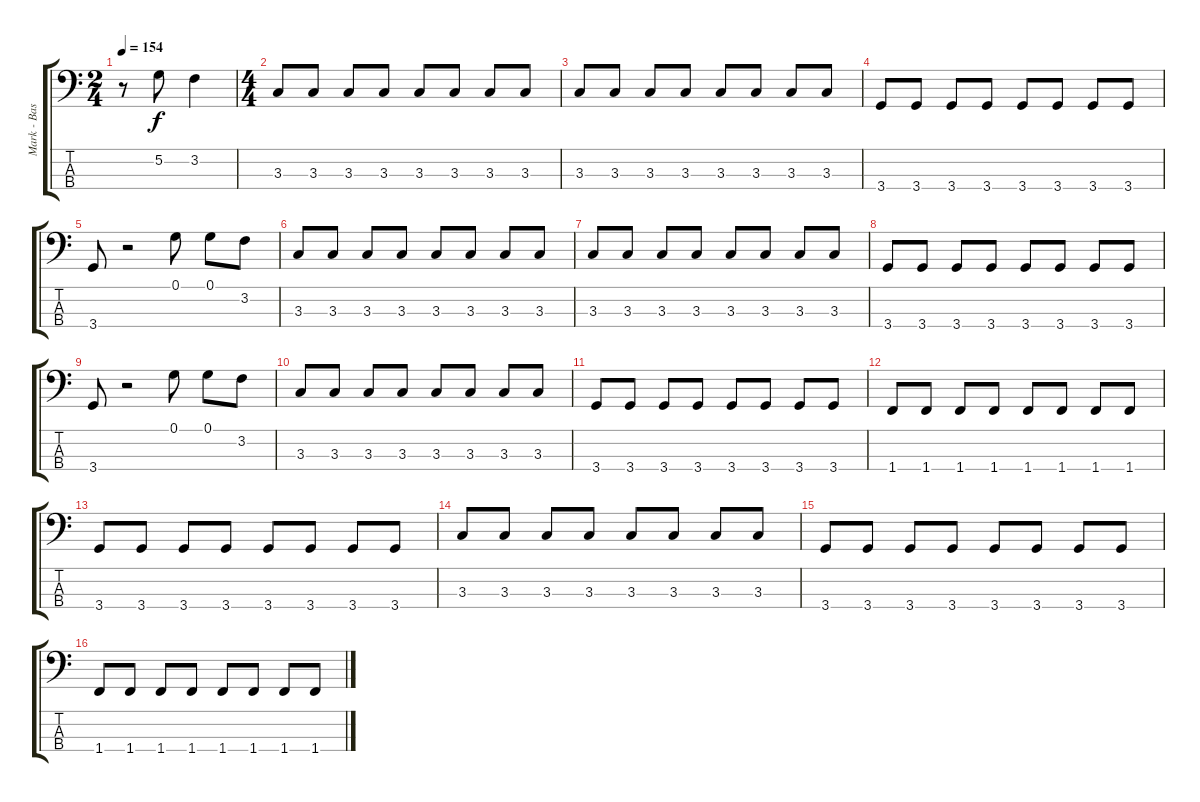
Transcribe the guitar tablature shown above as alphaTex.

\track ("Mark - Bass" "Mark - Bas") {instrument electricbasspick}
\staff {score tabs}
\tuning (G2 D2 A1 E1) {hide}
\ts (2 4)
\tempo 154
\clef f4
\ks c
r.8{dy f instrument electricbasspick} 5.2.8 3.2.4 |
\ts (4 4)
3.3.8 3.3.8 3.3.8 3.3.8 3.3.8 3.3.8 3.3.8 3.3.8 |
3.3.8 3.3.8 3.3.8 3.3.8 3.3.8 3.3.8 3.3.8 3.3.8 |
3.4.8 3.4.8 3.4.8 3.4.8 3.4.8 3.4.8 3.4.8 3.4.8 |
3.4.8 r.2 0.1.8 0.1.8 3.2.8 |
3.3.8 3.3.8 3.3.8 3.3.8 3.3.8 3.3.8 3.3.8 3.3.8 |
3.3.8 3.3.8 3.3.8 3.3.8 3.3.8 3.3.8 3.3.8 3.3.8 |
3.4.8 3.4.8 3.4.8 3.4.8 3.4.8 3.4.8 3.4.8 3.4.8 |
3.4.8 r.2 0.1.8 0.1.8 3.2.8 |
3.3.8 3.3.8 3.3.8 3.3.8 3.3.8 3.3.8 3.3.8 3.3.8 |
3.4.8 3.4.8 3.4.8 3.4.8 3.4.8 3.4.8 3.4.8 3.4.8 |
1.4.8 1.4.8 1.4.8 1.4.8 1.4.8 1.4.8 1.4.8 1.4.8 |
3.4.8 3.4.8 3.4.8 3.4.8 3.4.8 3.4.8 3.4.8 3.4.8 |
3.3.8 3.3.8 3.3.8 3.3.8 3.3.8 3.3.8 3.3.8 3.3.8 |
3.4.8 3.4.8 3.4.8 3.4.8 3.4.8 3.4.8 3.4.8 3.4.8 |
1.4.8 1.4.8 1.4.8 1.4.8 1.4.8 1.4.8 1.4.8 1.4.8
